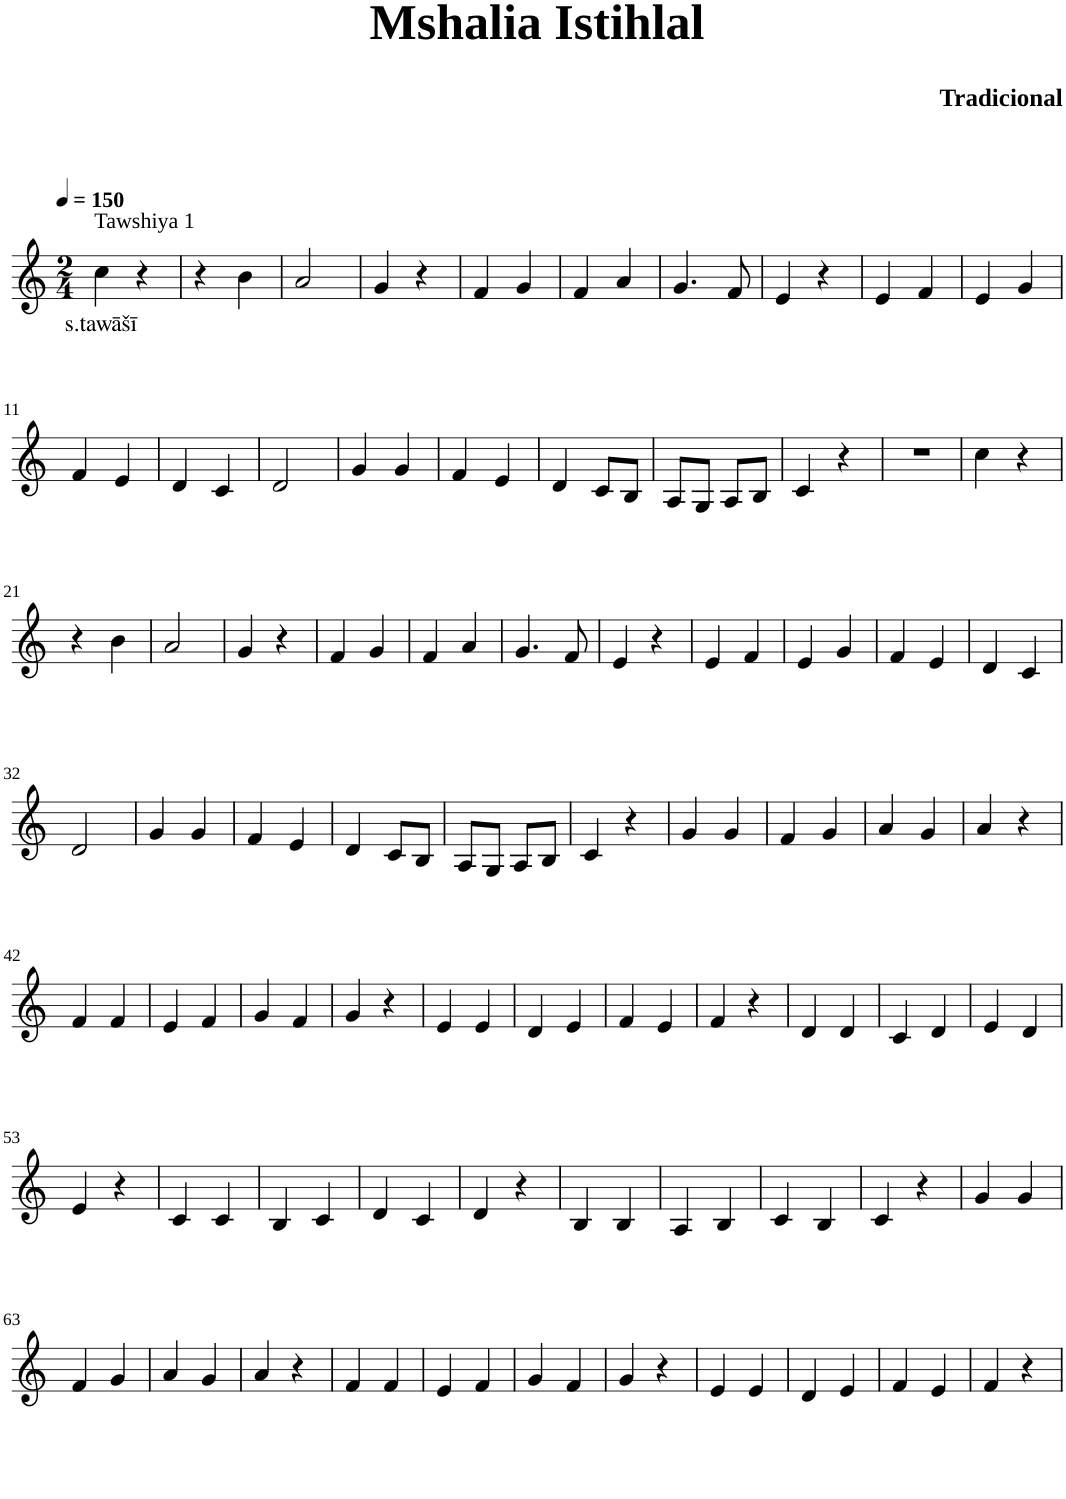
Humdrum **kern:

**kern	**text
*part1	*part1
*staff1	*staff1
*I"Violin	*
*clefG2	*
*k[]	*
*M2/4	*
*MM150	*
=1	=1
!LO:TX:a:t=Tawshiya 1	!
!	!LO:LY:b
4cc\	s.tawāšī
4r	.
=2	=2
4r	.
4b\	.
=3	=3
2a/	.
=4	=4
4g/	.
4r	.
=5	=5
4f/	.
4g/	.
=6	=6
4f/	.
4a/	.
=7	=7
4.g/	.
8f/	.
=8	=8
4e/	.
4r	.
=9	=9
4e/	.
4f/	.
=10	=10
4e/	.
4g/	.
!!LO:LB:g=z
=11	=11
4f/	.
4e/	.
=12	=12
4d/	.
4c/	.
=13	=13
2d/	.
=14	=14
4g/	.
4g/	.
=15	=15
4f/	.
4e/	.
=16	=16
4d/	.
8c/L	.
8B/J	.
=17	=17
8A/L	.
8G/J	.
8A/L	.
8B/J	.
=18	=18
4c/	.
4r	.
=19	=19
2r	.
=20	=20
4cc\	.
4r	.
!!LO:LB:g=z
=21	=21
4r	.
4b\	.
=22	=22
2a/	.
=23	=23
4g/	.
4r	.
=24	=24
4f/	.
4g/	.
=25	=25
4f/	.
4a/	.
=26	=26
4.g/	.
8f/	.
=27	=27
4e/	.
4r	.
=28	=28
4e/	.
4f/	.
=29	=29
4e/	.
4g/	.
=30	=30
4f/	.
4e/	.
=31	=31
4d/	.
4c/	.
!!LO:LB:g=z
=32	=32
2d/	.
=33	=33
4g/	.
4g/	.
=34	=34
4f/	.
4e/	.
=35	=35
4d/	.
8c/L	.
8B/J	.
=36	=36
8A/L	.
8G/J	.
8A/L	.
8B/J	.
=37	=37
4c/	.
4r	.
=38	=38
4g/	.
4g/	.
=39	=39
4f/	.
4g/	.
=40	=40
4a/	.
4g/	.
=41	=41
4a/	.
4r	.
!!LO:LB:g=z
=42	=42
4f/	.
4f/	.
=43	=43
4e/	.
4f/	.
=44	=44
4g/	.
4f/	.
=45	=45
4g/	.
4r	.
=46	=46
4e/	.
4e/	.
=47	=47
4d/	.
4e/	.
=48	=48
4f/	.
4e/	.
=49	=49
4f/	.
4r	.
=50	=50
4d/	.
4d/	.
=51	=51
4c/	.
4d/	.
=52	=52
4e/	.
4d/	.
!!LO:LB:g=z
=53	=53
4e/	.
4r	.
=54	=54
4c/	.
4c/	.
=55	=55
4B/	.
4c/	.
=56	=56
4d/	.
4c/	.
=57	=57
4d/	.
4r	.
=58	=58
4B/	.
4B/	.
=59	=59
4A/	.
4B/	.
=60	=60
4c/	.
4B/	.
=61	=61
4c/	.
4r	.
=62	=62
4g/	.
4g/	.
!!LO:LB:g=z
=63	=63
4f/	.
4g/	.
=64	=64
4a/	.
4g/	.
=65	=65
4a/	.
4r	.
=66	=66
4f/	.
4f/	.
=67	=67
4e/	.
4f/	.
=68	=68
4g/	.
4f/	.
=69	=69
4g/	.
4r	.
=70	=70
4e/	.
4e/	.
=71	=71
4d/	.
4e/	.
=72	=72
4f/	.
4e/	.
=73	=73
4f/	.
4r	.
=	=
*-	*-
